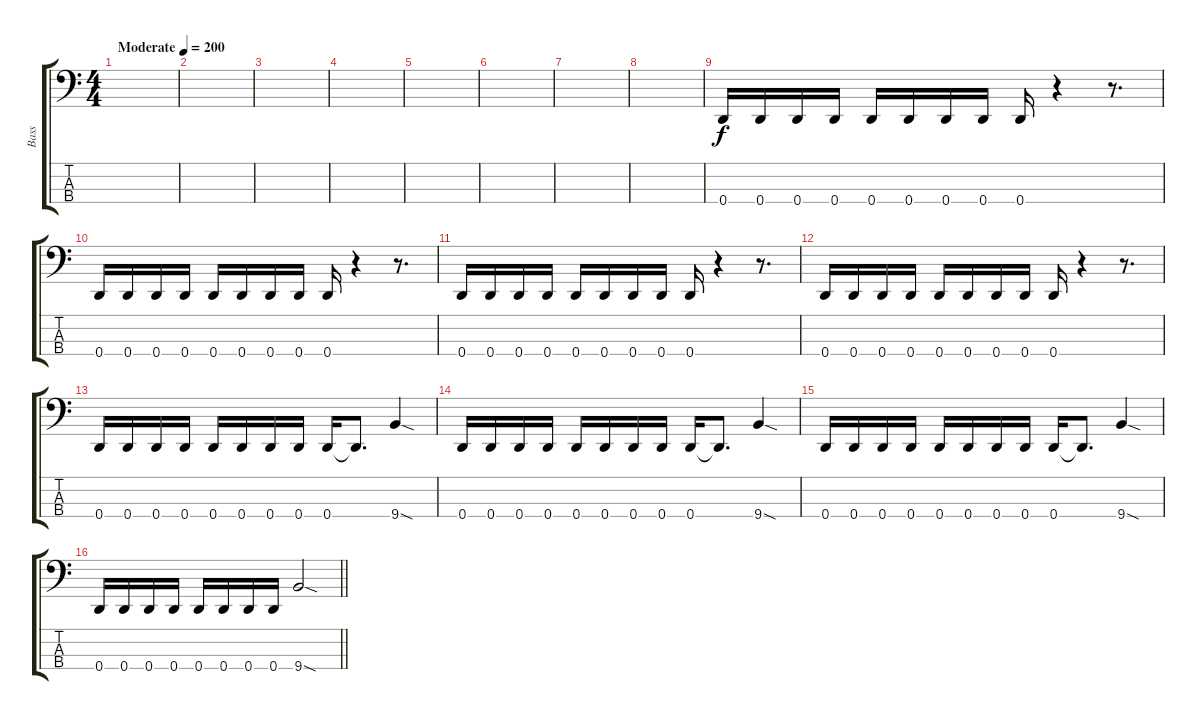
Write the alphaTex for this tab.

\track ("Bass" "Bass") {instrument electricbassfinger}
\staff {score tabs}
\tuning (G2 D2 A1 D1) {hide}
\ts (4 4)
\tempo (200 "Moderate")
\clef f4
\ks c
|
|
|
|
|
|
|
|
0.4.16 0.4.16 0.4.16 0.4.16 0.4.16 0.4.16 0.4.16 0.4.16 0.4.16 r.4 r.8{d} |
0.4.16 0.4.16 0.4.16 0.4.16 0.4.16 0.4.16 0.4.16 0.4.16 0.4.16 r.4 r.8{d} |
0.4.16 0.4.16 0.4.16 0.4.16 0.4.16 0.4.16 0.4.16 0.4.16 0.4.16 r.4 r.8{d} |
0.4.16 0.4.16 0.4.16 0.4.16 0.4.16 0.4.16 0.4.16 0.4.16 0.4.16 r.4 r.8{d} |
0.4.16 0.4.16 0.4.16 0.4.16 0.4.16 0.4.16 0.4.16 0.4.16 0.4.16 0.4{t}.8{d} 9.4{sod}.4 |
0.4.16 0.4.16 0.4.16 0.4.16 0.4.16 0.4.16 0.4.16 0.4.16 0.4.16 0.4{t}.8{d} 9.4{sod}.4 |
0.4.16 0.4.16 0.4.16 0.4.16 0.4.16 0.4.16 0.4.16 0.4.16 0.4.16 0.4{t}.8{d} 9.4{sod}.4 |
\barLineRight lightlight
0.4.16 0.4.16 0.4.16 0.4.16 0.4.16 0.4.16 0.4.16 0.4.16 9.4{sod}.2
